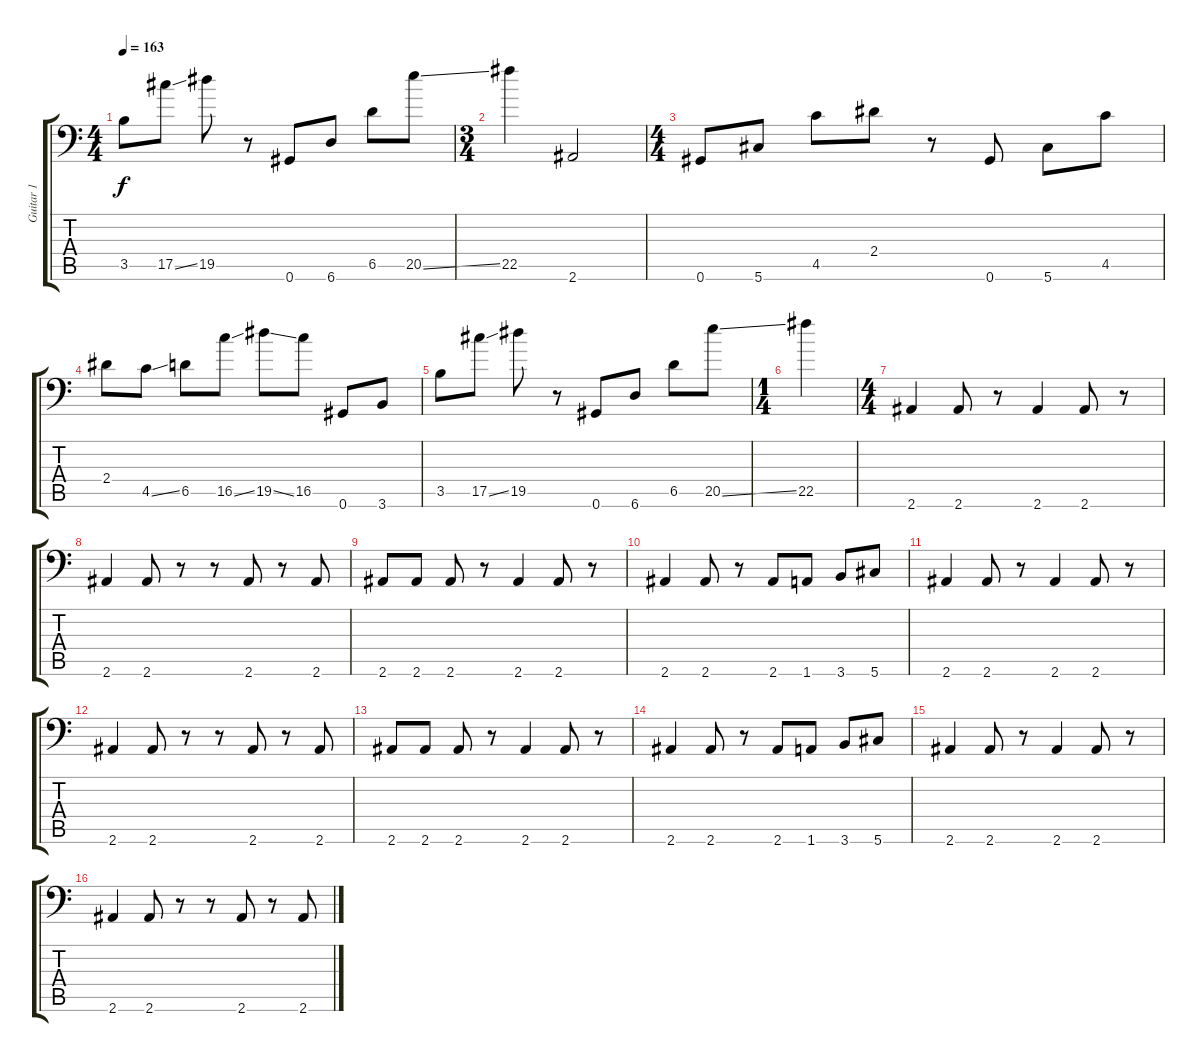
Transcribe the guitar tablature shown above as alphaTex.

\track ("Guitar 1" "Guitar 1") {instrument overdrivenguitar}
\staff {score tabs}
\tuning (Eb4 Bb3 Gb3 Db3 Ab2 Ab1) {hide}
\ts (4 4)
\tempo 163
\clef f4
\ks c
3.5.8{dy f} 17.5{ss}.8 19.5.8 r.8 0.6.8 6.6.8 6.5.8 20.5{ss}.8 |
\ts (3 4)
22.5.4 2.6.2 |
\ts (4 4)
0.6.8 5.6.8 4.5.8 2.4.8 r.8 0.6.8 5.6.8 4.5.8 |
2.4.8 4.5{ss}.8 6.5.8 16.5{ss}.8 19.5{ss}.8 16.5.8 0.6.8 3.6.8 |
3.5.8 17.5{ss}.8 19.5.8 r.8 0.6.8 6.6.8 6.5.8 20.5{ss}.8 |
\ts (1 4)
22.5.4 |
\ts (4 4)
2.6.4 2.6.8 r.8 2.6.4 2.6.8 r.8 |
2.6.4 2.6.8 r.8 r.8 2.6.8 r.8 2.6.8 |
2.6.8 2.6.8 2.6.8 r.8 2.6.4 2.6.8 r.8 |
2.6.4 2.6.8 r.8 2.6.8 1.6.8 3.6.8 5.6.8 |
2.6.4 2.6.8 r.8 2.6.4 2.6.8 r.8 |
2.6.4 2.6.8 r.8 r.8 2.6.8 r.8 2.6.8 |
2.6.8 2.6.8 2.6.8 r.8 2.6.4 2.6.8 r.8 |
2.6.4 2.6.8 r.8 2.6.8 1.6.8 3.6.8 5.6.8 |
2.6.4 2.6.8 r.8 2.6.4 2.6.8 r.8 |
2.6.4 2.6.8 r.8 r.8 2.6.8 r.8 2.6.8
